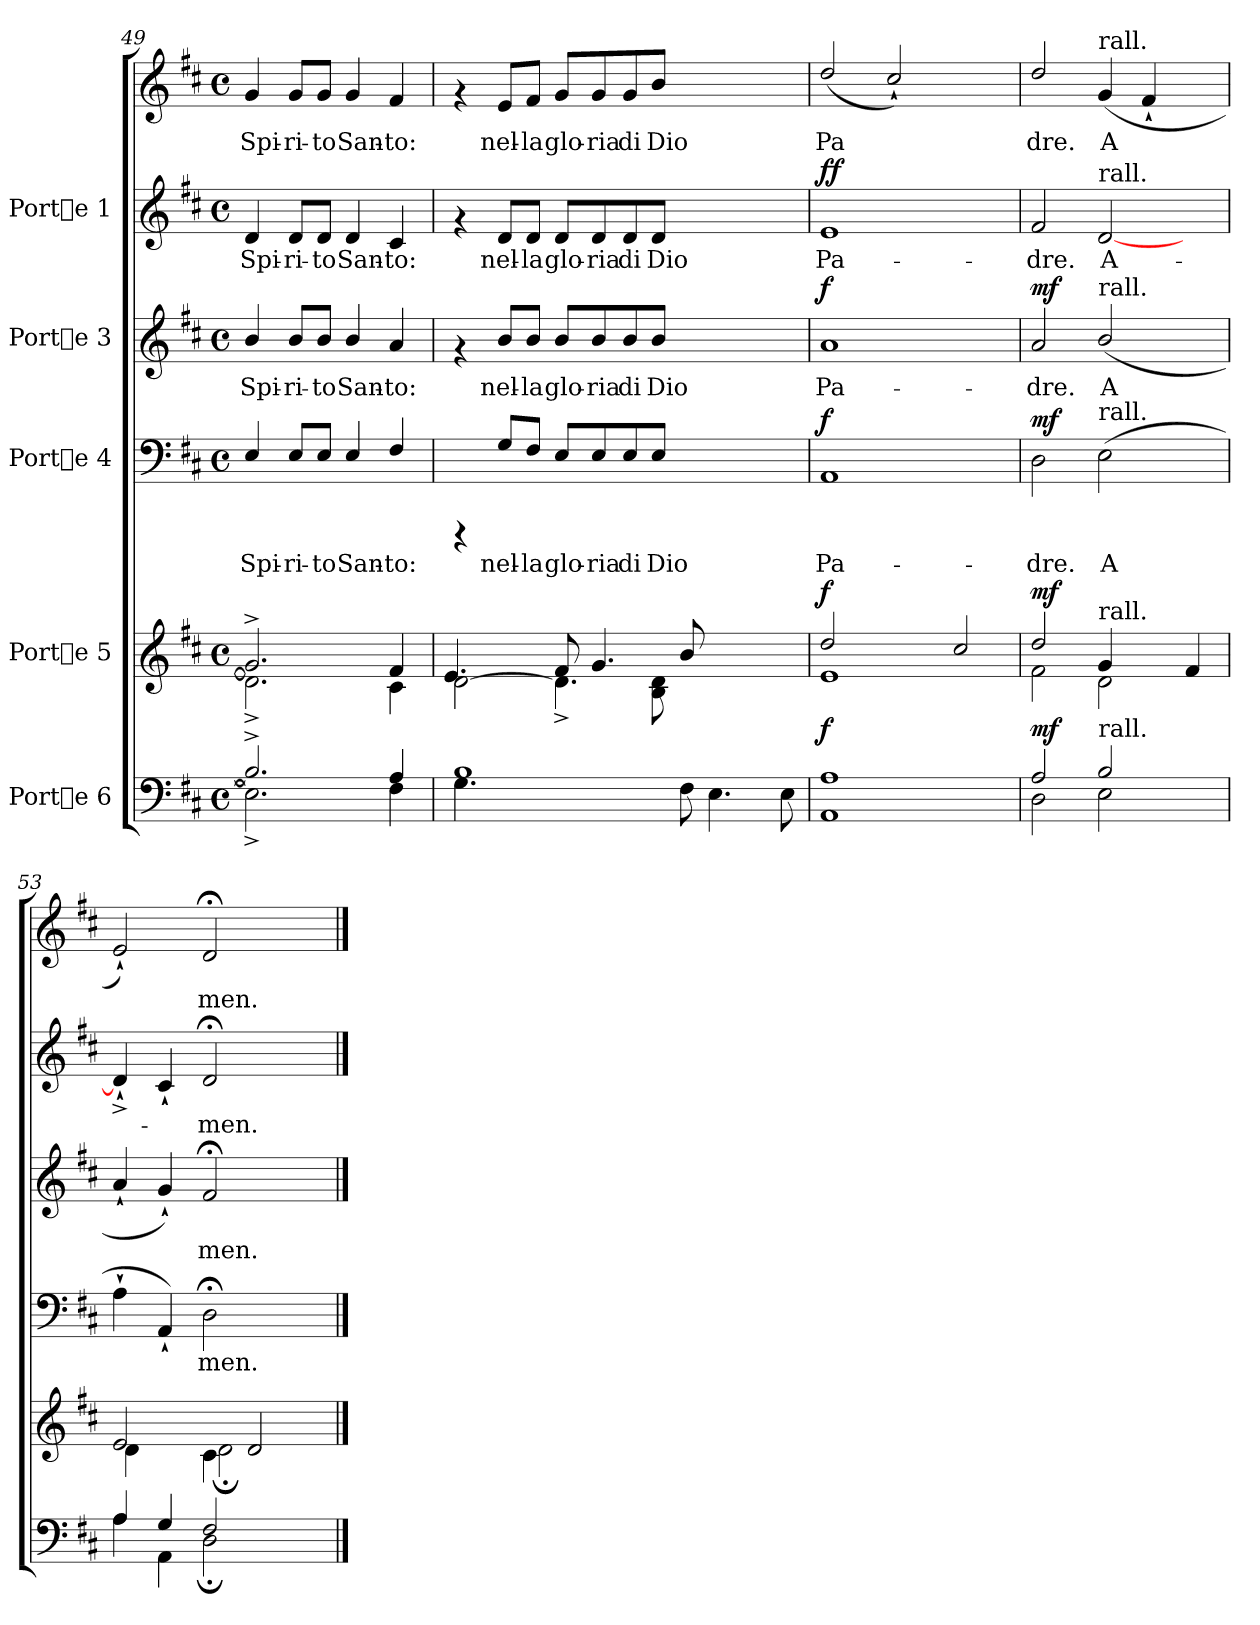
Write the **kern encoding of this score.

**kern	**dynam	**kern	**dynam	**kern	**text	**dynam	**kern	**text	**dynam	**kern	**text	**kern	**text	**dynam
*part5	*part5	*part4	*part4	*part3	*part3	*part3	*part2	*part2	*part2	*part1	*part1	*part1	*part1	*part1
*staff6	*staff6	*staff5	*staff5	*staff4	*staff4	*staff4	*staff3	*staff3	*staff3	*staff2	*staff2	*staff1	*staff1	*staff1/2
*I"Porte 6	*	*I"Porte 5	*	*I"Porte 4	*	*	*I"Porte 3	*	*	*I"Porte 1	*	*	*	*
*clefF4	*	*clefG2	*	*clefF4	*	*	*clefG2	*	*	*clefG2	*	*clefG2	*	*
*k[f#c#]	*	*k[f#c#]	*	*k[f#c#]	*	*	*k[f#c#]	*	*	*k[f#c#]	*	*k[f#c#]	*	*
*D:	*	*D:	*	*D:	*	*	*D:	*	*	*D:	*	*D:	*	*
*M4/4	*	*M4/4	*	*M4/4	*	*	*M4/4	*	*	*M4/4	*	*M4/4	*	*
*met(c)	*	*met(c)	*	*met(c)	*	*	*met(c)	*	*	*met(c)	*	*met(c)	*	*
=49	=49	=49	=49	=49	=49	=49	=49	=49	=49	=49	=49	=49	=49	=49
*^	*	*^	*	*	*	*	*	*	*	*	*	*	*	*
!	!	!	!	!	!	!	!LO:LY:b	!	!	!LO:LY:b	!	!	!LO:LY:b	!	!LO:LY:b	!
2.B^</]	2.E^>\]	.	2.g^</]	2.d^>\]	.	4E/	Spi-	.	4b/	Spi-	.	4d/	Spi-	4g/	Spi-	.
!	!	!	!	!	!	!	!LO:LY:b	!	!	!LO:LY:b	!	!	!LO:LY:b	!	!LO:LY:b	!
.	.	.	.	.	.	8E/L	-ri-	.	8b/L	-ri-	.	8d/L	-ri-	8g/L	-ri-	.
!	!	!	!	!	!	!	!LO:LY:b	!	!	!LO:LY:b	!	!	!LO:LY:b	!	!LO:LY:b	!
.	.	.	.	.	.	8E/J	-to	.	8b/J	-to	.	8d/J	-to	8g/J	-to	.
!	!	!	!	!	!	!	!LO:LY:b	!	!	!LO:LY:b	!	!	!LO:LY:b	!	!LO:LY:b	!
.	.	.	.	.	.	4E/	San-	.	4b/	San-	.	4d/	San-	4g/	San-	.
!	!	!	!	!	!	!	!LO:LY:b	!	!	!LO:LY:b	!	!	!LO:LY:b	!	!LO:LY:b	!
4A/	4F#\	.	4f#/	4c#\	.	4F#/	-to:	.	4a/	-to:	.	4c#/	-to:	4f#/	-to:	.
!!LO:PB:g=z
=50	=50	=50	=50	=50	=50	=50	=50	=50	=50	=50	=50	=50	=50	=50	=50	=50
1B	4.G\	.	[>2d\	4.e/	.	4rCCC	.	.	4rf	.	.	4rf	.	4rf	.	.
!	!	!	!	!	!	!	!LO:LY:b	!	!	!LO:LY:b	!	!	!LO:LY:b	!	!LO:LY:b	!
.	.	.	.	.	.	8G/L	nel-	.	8b/L	nel-	.	8d/L	nel-	8e/L	nel-	.
!	!	!	!	!	!	!	!LO:LY:b	!	!	!LO:LY:b	!	!	!LO:LY:b	!	!LO:LY:b	!
.	1ryy	.	.	8ryy	.	8F#/J	-la	.	8b/J	-la	.	8d/J	-la	8f#/J	-la	.
!	!	!	!	!	!	!	!LO:LY:b	!	!	!LO:LY:b	!	!	!LO:LY:b	!	!LO:LY:b	!
.	.	.	8f#/	4.d^>\]	.	8E/L	glo-	.	8b/L	glo-	.	8d/L	glo-	8g/L	glo-	.
!	!	!	!	!	!	!	!LO:LY:b	!	!	!LO:LY:b	!	!	!LO:LY:b	!	!LO:LY:b	!
.	.	.	4.g/	.	.	8E/	-ria	.	8b/	-ria	.	8d/	-ria	8g/	-ria	.
!	!	!	!	!	!	!	!LO:LY:b	!	!	!LO:LY:b	!	!	!LO:LY:b	!	!LO:LY:b	!
.	.	.	.	.	.	8E/	di	.	8b/	di	.	8d/	di	8g/	di	.
!	!	!	!	!	!	!	!LO:LY:b	!	!	!LO:LY:b	!	!	!LO:LY:b	!	!LO:LY:b	!
.	.	.	.	8d\ 8B\	.	8E/J	Dio	.	8b/J	Dio	.	8d/J	Dio	8b/J	Dio	.
8F#\	.	.	8b/	2ryy	.	2ryy	.	.	2ryy	.	.	2ryy	.	2ryy	.	.
4.E\	.	.	2ryy	.	.	.	.	.	.	.	.	.	.	.	.	.
.	4ryy	.	.	.	.	.	.	.	.	.	.	.	.	.	.	.
8E\	.	.	.	8ryy	.	8ryy	.	.	8ryy	.	.	8ryy	.	8ryy	.	.
*v	*v	*	*	*	*	*	*	*	*	*	*	*	*	*	*	*
=51	=51	=51	=51	=51	=51	=51	=51	=51	=51	=51	=51	=51	=51	=51	=51
!	!LO:DY:a	!	!	!LO:DY:a	!	!LO:LY:b	!LO:DY:a	!	!LO:LY:b	!LO:DY:a	!	!LO:LY:b	!	!LO:LY:b	!LO:DY:a=2
!	!	!	!	!	!	!	!	!	!	!	!	!	!	!	!LO:DY:n=1:a
1A 1AA	f	1e	2dd/	f	1AA	Pa-	f	1a	Pa-	f	1e	-Pa-	(>2dd/	Pa-	f f
!	!	!	!	!	!	!	!	!	!	!	!	!	!	!LO:LY:b	!
.	.	.	1ryy	.	.	.	.	.	.	.	.	.	2cc#`</)	--	.
2ryy	.	2cc#/	.	.	2ryy	.	.	2ryy	.	.	2ryy	.	2ryy	.	.
=52	=52	=52	=52	=52	=52	=52	=52	=52	=52	=52	=52	=52	=52	=52	=52
*^	*	*	*	*	*	*	*	*	*	*	*	*	*	*	*
!	!	!LO:DY:a	!	!	!LO:DY:a	!	!LO:LY:b	!LO:DY:a	!	!LO:LY:b	!LO:DY:a	!	!LO:LY:b	!	!LO:LY:b	!LO:DY:a=2
!	!	!	!	!	!	!	!	!	!	!	!	!	!	!	!	!LO:DY:n=1:a
2A/	2D\	mf	2dd/	2f#\	mf	2D\	-dre.	mf	2a/	-dre.	mf	2f#/	-dre.	2dd/	-dre.	mf mf
!	!	!	!	!	!	!	!	!	!	!	!	!	!	!LO:TX:a:t=rall.	!	!
!	!	!	!	!	!	!	!	!	!	!	!	!LO:TX:a:t=rall.	!	!	!	!
!	!	!	!	!	!	!	!	!	!LO:TX:a:t=rall.	!	!	!	!	!	!	!
!	!	!	!	!	!	!LO:TX:a:t=rall.	!	!	!	!	!	!	!	!	!	!
!	!	!	!LO:TX:a:t=rall.	!	!	!	!	!	!	!	!	!	!	!	!	!
!LO:TX:a:t=rall.	!	!	!	!	!	!	!	!	!	!	!	!	!	!	!	!
!	!	!	!	!	!	!	!LO:LY:b	!	!	!LO:LY:b	!	!	!LO:LY:b	!	!LO:LY:b	!
2B/	2E\	.	2d\	4g/	.	(>2E\	A-	.	(>2b/	A-	.	[<2d/	A-	(>4g/	A-	.
!	!	!	!	!	!	!	!	!	!	!	!	!	!	!	!LO:LY:b	!
.	.	.	.	2ryy	.	.	.	.	.	.	.	.	.	4f#`</	--	.
4ryy	4ryy	.	4f#/	.	.	4ryy	.	.	4ryy	.	.	4ryy	.	4ryy	.	.
=53	=53	=53	=53	=53	=53	=53	=53	=53	=53	=53	=53	=53	=53	=53	=53	=53
!	!	!	!	!	!	!	!LO:LY:b	!	!	!LO:LY:b	!	!	!LO:LY:b	!	!LO:LY:b	!
4A/	4A\	.	2e/	4d\	.	4A`>\	-	.	4a`</	-	.	4d^>`</]	.	2e`</)	-	.
!	!	!	!	!	!	!	!LO:LY:b	!	!	!LO:LY:b	!	!	!LO:LY:b	!	!	!
4G/	4AA\	.	.	4ryy	.	4AA`</)	.	.	4g`</)	.	.	4c#`</	.	.	.	.
!	!	!	!	!	!	!	!LO:LY:b	!	!	!LO:LY:b	!	!	!LO:LY:b	!	!LO:LY:b	!
2F#/	2D;<\	.	4c#\	2d;<\	.	2D;<\	men.	.	2f#;</	men.	.	2d;</	men.	2d;</	men.	.
.	.	.	2d/	.	.	.	.	.	.	.	.	.	.	.	.	.
4ryy	4ryy	.	.	4ryy	.	4ryy	.	.	4ryy	.	.	4ryy	.	4ryy	.	.
*v	*v	*	*	*	*	*	*	*	*	*	*	*	*	*	*	*
*	*	*v	*v	*	*	*	*	*	*	*	*	*	*	*	*
==	==	==	==	==	==	==	==	==	==	==	==	==	==	==
*-	*-	*-	*-	*-	*-	*-	*-	*-	*-	*-	*-	*-	*-	*-
